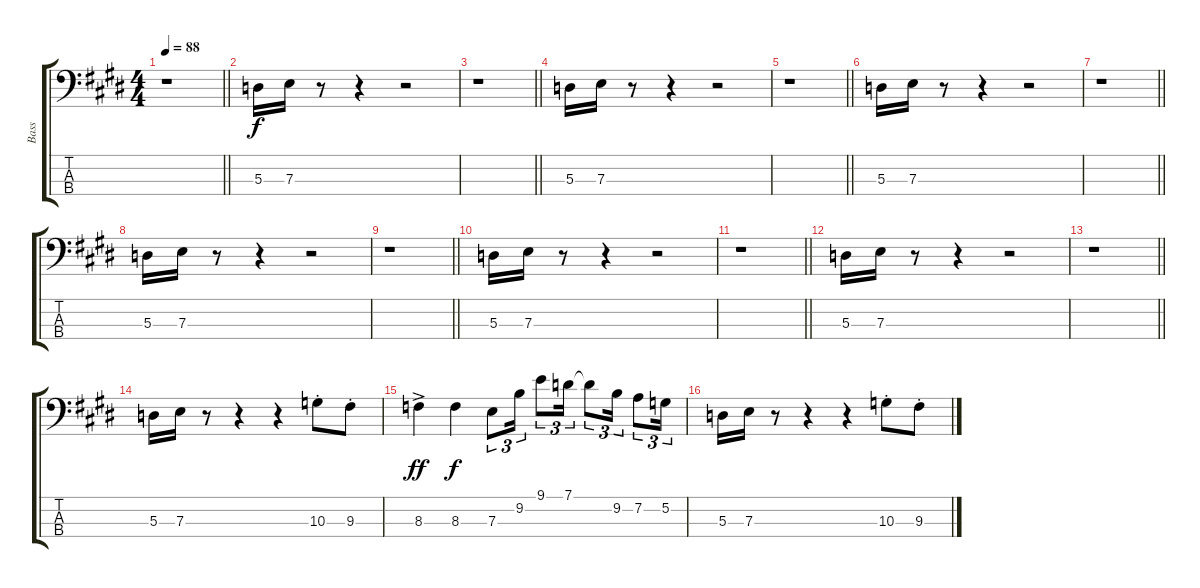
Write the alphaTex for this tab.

\track ("Bass" "Bass") {instrument electricbassfinger}
\staff {score tabs}
\tuning (G2 D2 A1 E1) {hide}
\ts (4 4)
\tempo 88
\clef f4
\barLineRight lightlight
\ks e
r.1{dy f} |
5.3.16 7.3.16 r.8 r.4 r.2 |
\barLineRight lightlight
r.1 |
5.3.16 7.3.16 r.8 r.4 r.2 |
\barLineRight lightlight
r.1 |
5.3.16 7.3.16 r.8 r.4 r.2 |
\barLineRight lightlight
r.1 |
5.3.16 7.3.16 r.8 r.4 r.2 |
\barLineRight lightlight
r.1 |
5.3.16 7.3.16 r.8 r.4 r.2 |
\barLineRight lightlight
r.1 |
5.3.16 7.3.16 r.8 r.4 r.2 |
\barLineRight lightlight
r.1 |
5.3.16 7.3.16 r.8 r.4 r.4 10.3{st}.8 9.3{st}.8 |
8.3{ac}.4{dy ff} 8.3.4{dy f} 7.3.8{tu (3 2)} 9.2.16{tu (3 2)} 9.1.8{tu (3 2)} 7.1.16{tu (3 2)} 7.1{t}.8{tu (3 2)} 9.2.16{tu (3 2)} 7.2.8{tu (3 2)} 5.2.16{tu (3 2)} |
5.3.16 7.3.16 r.8 r.4 r.4 10.3{st}.8 9.3{st}.8
